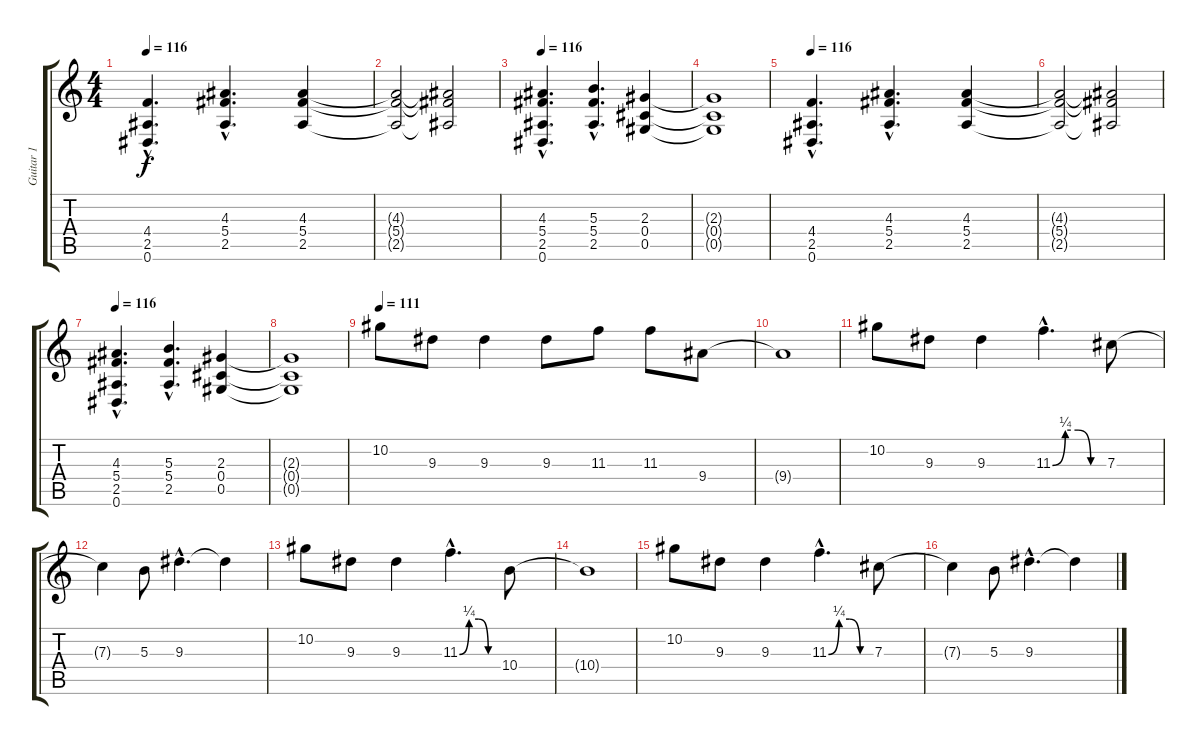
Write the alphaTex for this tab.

\track ("Guitar 1" "Guitar 1") {instrument distortionguitar}
\staff {score tabs}
\tuning (Eb4 Bb3 Gb3 Db3 Ab2 Eb2) {hide}
\ts (4 4)
\tempo 116
\clef g2
\ks c
(4.4{hac} 2.5{hac} 0.6{hac}).4{d dy f balance 16 instrument electricguitarclean} (4.3{hac} 5.4{hac} 2.5{hac}).4{d} (4.3 5.4 2.5).4 |
(4.3{t} 5.4{t} 2.5{t}).2 (4.3{t} 5.4{t} 2.5{t}).2 |
\tempo 116
(4.3{hac} 5.4{hac} 2.5{hac} 0.6{hac}).4{d instrument electricguitarclean} (5.3{hac} 5.4{hac} 2.5{hac}).4{d} (2.3 0.4 0.5).4 |
(2.3{t} 0.4{t} 0.5{t}).1 |
\tempo 116
(4.4{hac} 2.5{hac} 0.6{hac}).4{d balance 16 instrument electricguitarclean} (4.3{hac} 5.4{hac} 2.5{hac}).4{d} (4.3 5.4 2.5).4 |
(4.3{t} 5.4{t} 2.5{t}).2 (4.3{t} 5.4{t} 2.5{t}).2 |
\tempo 116
(4.3{hac} 5.4{hac} 2.5{hac} 0.6{hac}).4{d instrument electricguitarclean} (5.3{hac} 5.4{hac} 2.5{hac}).4{d} (2.3 0.4 0.5).4 |
(2.3{t} 0.4{t} 0.5{t}).1 |
\tempo 111
10.2.8{balance 16 instrument overdrivenguitar} 9.3.8 9.3.4 9.3.8 11.3.8 11.3.8 9.4.8 |
9.4{t}.1 |
10.2.8 9.3.8 9.3.4 11.3{be (custom 0 0 15 1 30 1 45 0 60 0) hac}.4{d} 7.3.8 |
7.3{t}.4 5.3.8 9.3{hac}.4{d} 9.3{t}.4 |
10.2.8 9.3.8 9.3.4 11.3{be (custom 0 0 15 1 30 1 45 0 60 0) hac}.4{d} 10.4.8 |
10.4{t}.1 |
10.2.8 9.3.8 9.3.4 11.3{be (custom 0 0 15 1 30 1 45 0 60 0) hac}.4{d} 7.3.8 |
7.3{t}.4 5.3.8 9.3{hac}.4{d} 9.3{t}.4
